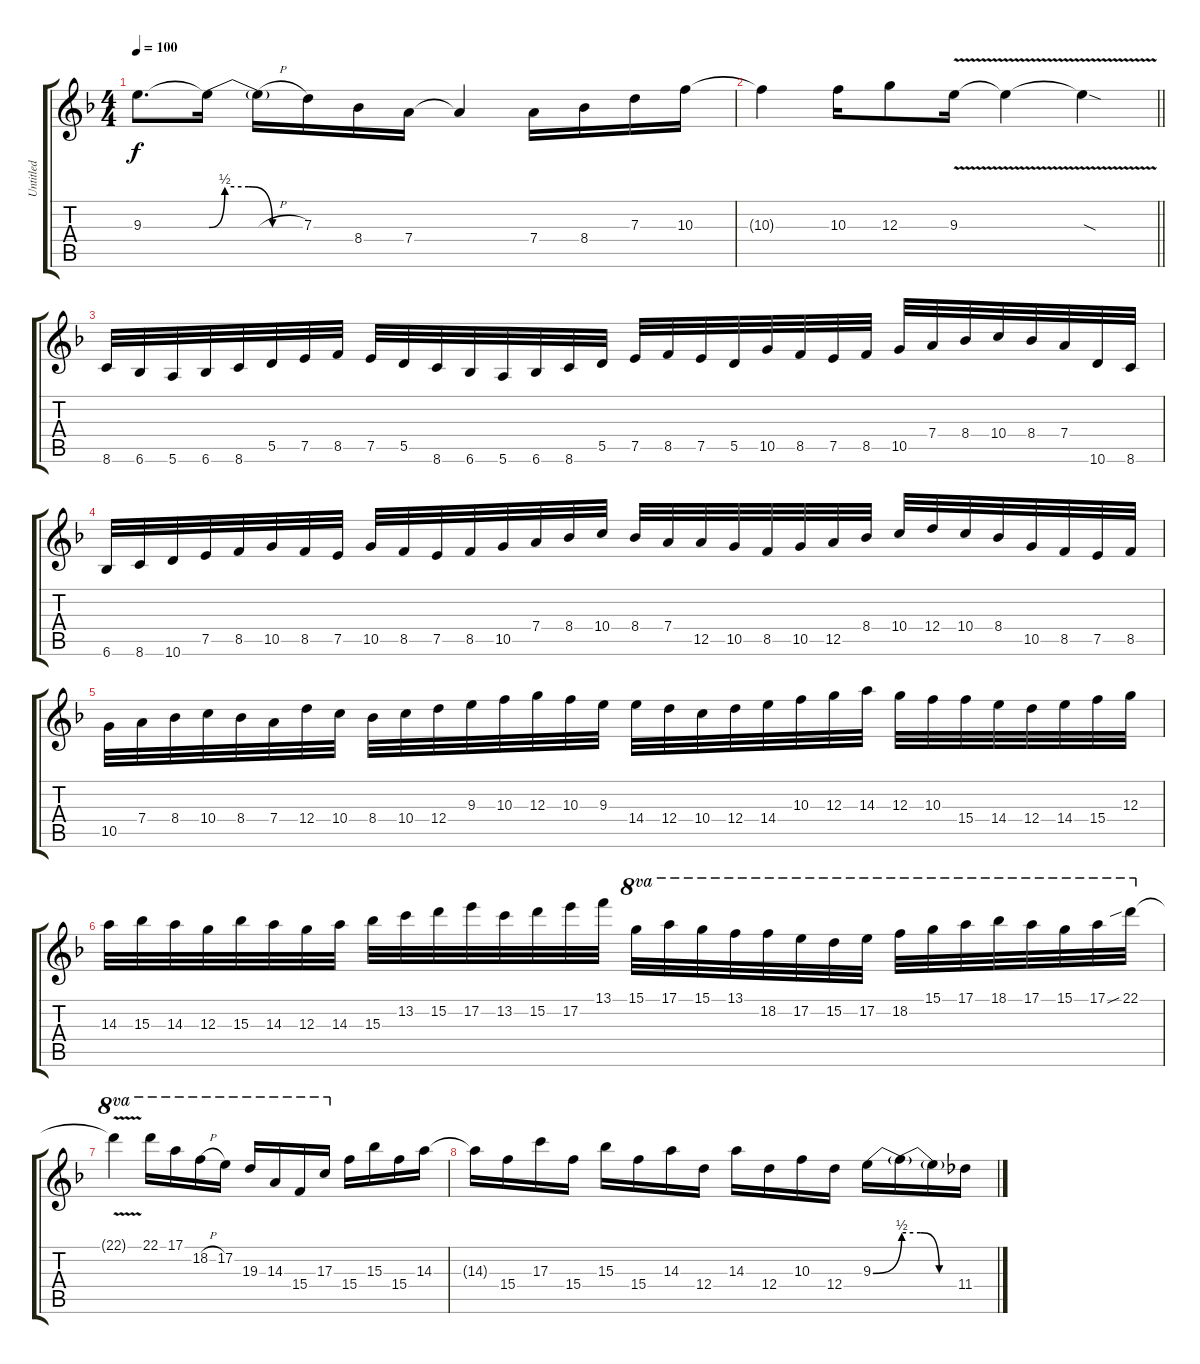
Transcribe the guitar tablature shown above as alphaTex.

\track ("Untitled" "Untitled") {instrument overdrivenguitar}
\staff {score tabs}
\tuning (E4 B3 G3 D3 A2 E2) {hide}
\ts (4 4)
\tempo 100
\clef g2
\ks f
9.3{t}.8{d dy f} 9.3{be (custom 0 0 10 2 25 2 40 0 60 0) t}.16 9.3{h t}.16 7.3.16 8.4.16 7.4.16 7.4{t}.4 7.4.16 8.4.16 7.3.16 10.3.16 |
\barLineRight lightlight
10.3{t}.4 10.3.16 12.3.8 9.3{v}.16 9.3{v t}.4 9.3{sod t}.4 |
8.6.32 6.6.32 5.6.32 6.6.32 8.6.32 5.5.32 7.5.32 8.5.32 7.5.32 5.5.32 8.6.32 6.6.32 5.6.32 6.6.32 8.6.32 5.5.32 7.5.32 8.5.32 7.5.32 5.5.32 10.5.32 8.5.32 7.5.32 8.5.32 10.5.32 7.4.32 8.4.32 10.4.32 8.4.32 7.4.32 10.6.32 8.6.32 |
6.6.32 8.6.32 10.6.32 7.5.32 8.5.32 10.5.32 8.5.32 7.5.32 10.5.32 8.5.32 7.5.32 8.5.32 10.5.32 7.4.32 8.4.32 10.4.32 8.4.32 7.4.32 12.5.32 10.5.32 8.5.32 10.5.32 12.5.32 8.4.32 10.4.32 12.4.32 10.4.32 8.4.32 10.5.32 8.5.32 7.5.32 8.5.32 |
10.5.32 7.4.32 8.4.32 10.4.32 8.4.32 7.4.32 12.4.32 10.4.32 8.4.32 10.4.32 12.4.32 9.3.32 10.3.32 12.3.32 10.3.32 9.3.32 14.4.32 12.4.32 10.4.32 12.4.32 14.4.32 10.3.32 12.3.32 14.3.32 12.3.32 10.3.32 15.4.32 14.4.32 12.4.32 14.4.32 15.4.32 12.3.32 |
14.3.32 15.3.32 14.3.32 12.3.32 15.3.32 14.3.32 12.3.32 14.3.32 15.3.32 13.2.32 15.2.32 17.2.32 13.2.32 15.2.32 17.2.32 13.1.32 15.1.32{ot 8va} 17.1.32{ot 8va} 15.1.32{ot 8va} 13.1.32{ot 8va} 18.2.32{ot 8va} 17.2.32{ot 8va} 15.2.32{ot 8va} 17.2.32{ot 8va} 18.2.32{ot 8va} 15.1.32{ot 8va} 17.1.32{ot 8va} 18.1.32{ot 8va} 17.1.32{ot 8va} 15.1.32{ot 8va} 17.1.32{ot 8va} 22.1{sib}.32{ot 8va} |
22.1{v t}.4{ot 8va} 22.1.16{ot 8va} 17.1.16{ot 8va} 18.2{h}.16{ot 8va} 17.2.16{ot 8va} 19.3.16{ot 8va} 14.3.16{ot 8va} 15.4.16{ot 8va} 17.3.16{ot 8va} 15.4.16 15.3.16 15.4.16 14.3.16 |
14.3{t}.16 15.4.16 17.3.16 15.4.16 15.3.16 15.4.16 14.3.16 12.4.16 14.3.16 12.4.16 10.3.16 12.4.16 9.3{be (bend 0 0 60 2)}.16 9.3{be (custom 0 2 20 2 40 0 60 0) t}.16 9.3{t}.16 11.4.16
